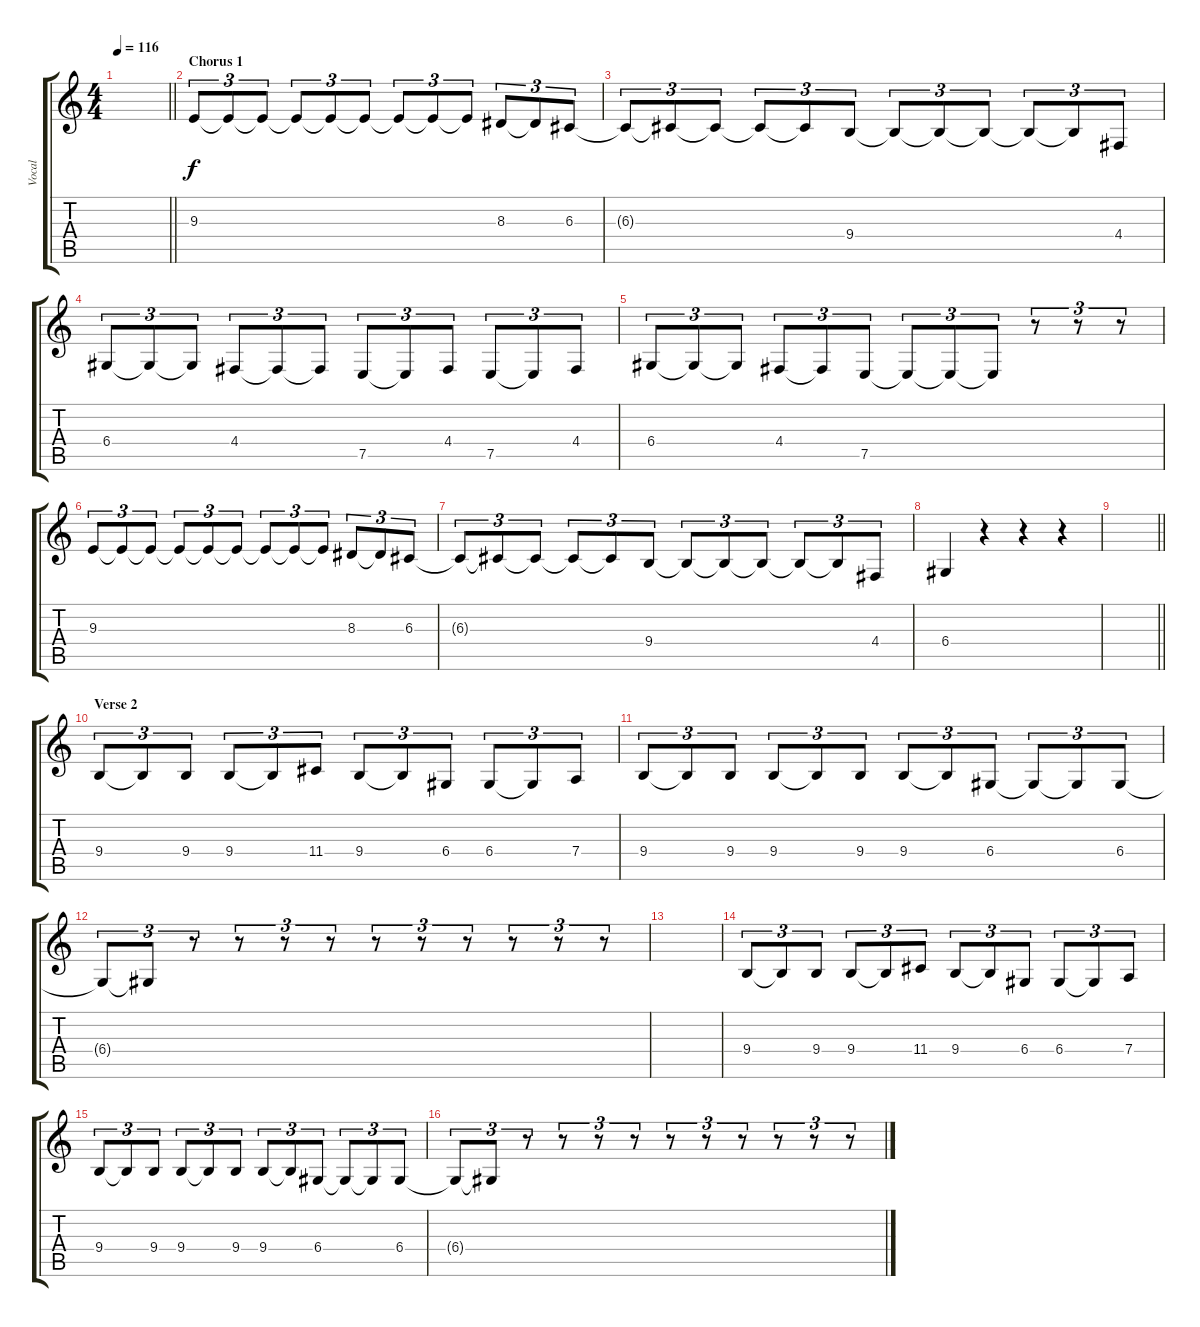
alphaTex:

\track ("Vocal" "Vocal") {instrument lead6voice}
\staff {score tabs}
\tuning (E4 B3 G3 D3 A2 E2) {hide}
\ts (4 4)
\tempo 116
\clef g2
\barLineRight lightlight
\ks c
|
\section ("" "Chorus 1")
9.3.8{tu (3 2)} 9.3{t}.8{tu (3 2)} 9.3{t}.8{tu (3 2)} 9.3{t}.8{tu (3 2)} 9.3{t}.8{tu (3 2)} 9.3{t}.8{tu (3 2)} 9.3{t}.8{tu (3 2)} 9.3{t}.8{tu (3 2)} 9.3{t}.8{tu (3 2)} 8.3.8{tu (3 2)} 8.3{t}.8{tu (3 2)} 6.3.8{tu (3 2)} |
6.3{t}.8{tu (3 2)} 6.3{t}.8{tu (3 2)} 6.3{t}.8{tu (3 2)} 6.3{t}.8{tu (3 2)} 6.3{t}.8{tu (3 2)} 9.4.8{tu (3 2)} 9.4{t}.8{tu (3 2)} 9.4{t}.8{tu (3 2)} 9.4{t}.8{tu (3 2)} 9.4{t}.8{tu (3 2)} 9.4{t}.8{tu (3 2)} 4.4.8{tu (3 2)} |
6.4.8{tu (3 2)} 6.4{t}.8{tu (3 2)} 6.4{t}.8{tu (3 2)} 4.4.8{tu (3 2)} 4.4{t}.8{tu (3 2)} 4.4{t}.8{tu (3 2)} 7.5.8{tu (3 2)} 7.5{t}.8{tu (3 2)} 4.4.8{tu (3 2)} 7.5.8{tu (3 2)} 7.5{t}.8{tu (3 2)} 4.4.8{tu (3 2)} |
6.4.8{tu (3 2)} 6.4{t}.8{tu (3 2)} 6.4{t}.8{tu (3 2)} 4.4.8{tu (3 2)} 4.4{t}.8{tu (3 2)} 7.5.8{tu (3 2)} 7.5{t}.8{tu (3 2)} 7.5{t}.8{tu (3 2)} 7.5{t}.8{tu (3 2)} r.8{tu (3 2)} r.8{tu (3 2)} r.8{tu (3 2)} |
9.3.8{tu (3 2)} 9.3{t}.8{tu (3 2)} 9.3{t}.8{tu (3 2)} 9.3{t}.8{tu (3 2)} 9.3{t}.8{tu (3 2)} 9.3{t}.8{tu (3 2)} 9.3{t}.8{tu (3 2)} 9.3{t}.8{tu (3 2)} 9.3{t}.8{tu (3 2)} 8.3.8{tu (3 2)} 8.3{t}.8{tu (3 2)} 6.3.8{tu (3 2)} |
6.3{t}.8{tu (3 2)} 6.3{t}.8{tu (3 2)} 6.3{t}.8{tu (3 2)} 6.3{t}.8{tu (3 2)} 6.3{t}.8{tu (3 2)} 9.4.8{tu (3 2)} 9.4{t}.8{tu (3 2)} 9.4{t}.8{tu (3 2)} 9.4{t}.8{tu (3 2)} 9.4{t}.8{tu (3 2)} 9.4{t}.8{tu (3 2)} 4.4.8{tu (3 2)} |
6.4.4 r.4 r.4 r.4 |
\barLineRight lightlight
|
\section ("" "Verse 2")
9.4.8{tu (3 2)} 9.4{t}.8{tu (3 2)} 9.4.8{tu (3 2)} 9.4.8{tu (3 2)} 9.4{t}.8{tu (3 2)} 11.4.8{tu (3 2)} 9.4.8{tu (3 2)} 9.4{t}.8{tu (3 2)} 6.4.8{tu (3 2)} 6.4.8{tu (3 2)} 6.4{t}.8{tu (3 2)} 7.4.8{tu (3 2)} |
9.4.8{tu (3 2)} 9.4{t}.8{tu (3 2)} 9.4.8{tu (3 2)} 9.4.8{tu (3 2)} 9.4{t}.8{tu (3 2)} 9.4.8{tu (3 2)} 9.4.8{tu (3 2)} 9.4{t}.8{tu (3 2)} 6.4.8{tu (3 2)} 6.4{t}.8{tu (3 2)} 6.4{t}.8{tu (3 2)} 6.4.8{tu (3 2)} |
6.4{t}.8{tu (3 2)} 6.4{t}.8{tu (3 2)} r.8{tu (3 2)} r.8{tu (3 2)} r.8{tu (3 2)} r.8{tu (3 2)} r.8{tu (3 2)} r.8{tu (3 2)} r.8{tu (3 2)} r.8{tu (3 2)} r.8{tu (3 2)} r.8{tu (3 2)} |
|
9.4.8{tu (3 2)} 9.4{t}.8{tu (3 2)} 9.4.8{tu (3 2)} 9.4.8{tu (3 2)} 9.4{t}.8{tu (3 2)} 11.4.8{tu (3 2)} 9.4.8{tu (3 2)} 9.4{t}.8{tu (3 2)} 6.4.8{tu (3 2)} 6.4.8{tu (3 2)} 6.4{t}.8{tu (3 2)} 7.4.8{tu (3 2)} |
9.4.8{tu (3 2)} 9.4{t}.8{tu (3 2)} 9.4.8{tu (3 2)} 9.4.8{tu (3 2)} 9.4{t}.8{tu (3 2)} 9.4.8{tu (3 2)} 9.4.8{tu (3 2)} 9.4{t}.8{tu (3 2)} 6.4.8{tu (3 2)} 6.4{t}.8{tu (3 2)} 6.4{t}.8{tu (3 2)} 6.4.8{tu (3 2)} |
6.4{t}.8{tu (3 2)} 6.4{t}.8{tu (3 2)} r.8{tu (3 2)} r.8{tu (3 2)} r.8{tu (3 2)} r.8{tu (3 2)} r.8{tu (3 2)} r.8{tu (3 2)} r.8{tu (3 2)} r.8{tu (3 2)} r.8{tu (3 2)} r.8{tu (3 2)}
